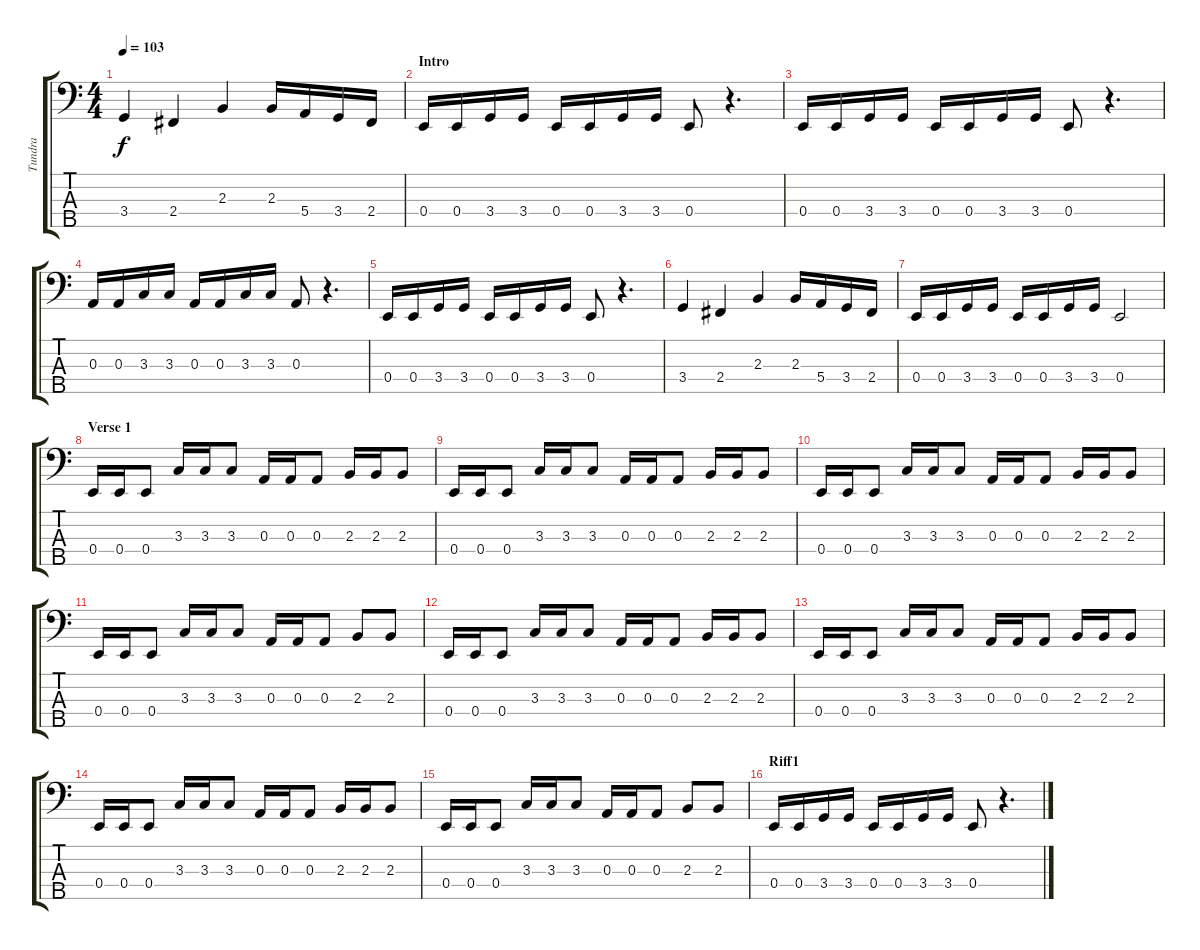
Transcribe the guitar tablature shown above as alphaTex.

\track ("Tundra" "Tundra") {instrument electricbassfinger}
\staff {score tabs}
\tuning (G2 D2 A1 E1 B0) {hide}
\ts (4 4)
\section ("" "")
\tempo 103
\clef f4
\ks c
3.4.4{dy f instrument electricbassfinger} 2.4.4 2.3.4 2.3.16 5.4.16 3.4.16 2.4.16 |
\section ("" "Intro")
0.4.16 0.4.16 3.4.16 3.4.16 0.4.16 0.4.16 3.4.16 3.4.16 0.4.8 r.4{d} |
0.4.16 0.4.16 3.4.16 3.4.16 0.4.16 0.4.16 3.4.16 3.4.16 0.4.8 r.4{d} |
0.3.16 0.3.16 3.3.16 3.3.16 0.3.16 0.3.16 3.3.16 3.3.16 0.3.8 r.4{d} |
0.4.16 0.4.16 3.4.16 3.4.16 0.4.16 0.4.16 3.4.16 3.4.16 0.4.8 r.4{d} |
\section ("" "")
3.4.4 2.4.4 2.3.4 2.3.16 5.4.16 3.4.16 2.4.16 |
0.4.16 0.4.16 3.4.16 3.4.16 0.4.16 0.4.16 3.4.16 3.4.16 0.4.2 |
\section ("" "Verse 1")
0.4.16 0.4.16 0.4.8 3.3.16 3.3.16 3.3.8 0.3.16 0.3.16 0.3.8 2.3.16 2.3.16 2.3.8 |
0.4.16 0.4.16 0.4.8 3.3.16 3.3.16 3.3.8 0.3.16 0.3.16 0.3.8 2.3.16 2.3.16 2.3.8 |
0.4.16 0.4.16 0.4.8 3.3.16 3.3.16 3.3.8 0.3.16 0.3.16 0.3.8 2.3.16 2.3.16 2.3.8 |
0.4.16 0.4.16 0.4.8 3.3.16 3.3.16 3.3.8 0.3.16 0.3.16 0.3.8 2.3.8 2.3.8 |
\section ("" "")
0.4.16 0.4.16 0.4.8 3.3.16 3.3.16 3.3.8 0.3.16 0.3.16 0.3.8 2.3.16 2.3.16 2.3.8 |
0.4.16 0.4.16 0.4.8 3.3.16 3.3.16 3.3.8 0.3.16 0.3.16 0.3.8 2.3.16 2.3.16 2.3.8 |
0.4.16 0.4.16 0.4.8 3.3.16 3.3.16 3.3.8 0.3.16 0.3.16 0.3.8 2.3.16 2.3.16 2.3.8 |
0.4.16 0.4.16 0.4.8 3.3.16 3.3.16 3.3.8 0.3.16 0.3.16 0.3.8 2.3.8 2.3.8 |
\section ("" "Riff1")
0.4.16 0.4.16 3.4.16 3.4.16 0.4.16 0.4.16 3.4.16 3.4.16 0.4.8 r.4{d}
